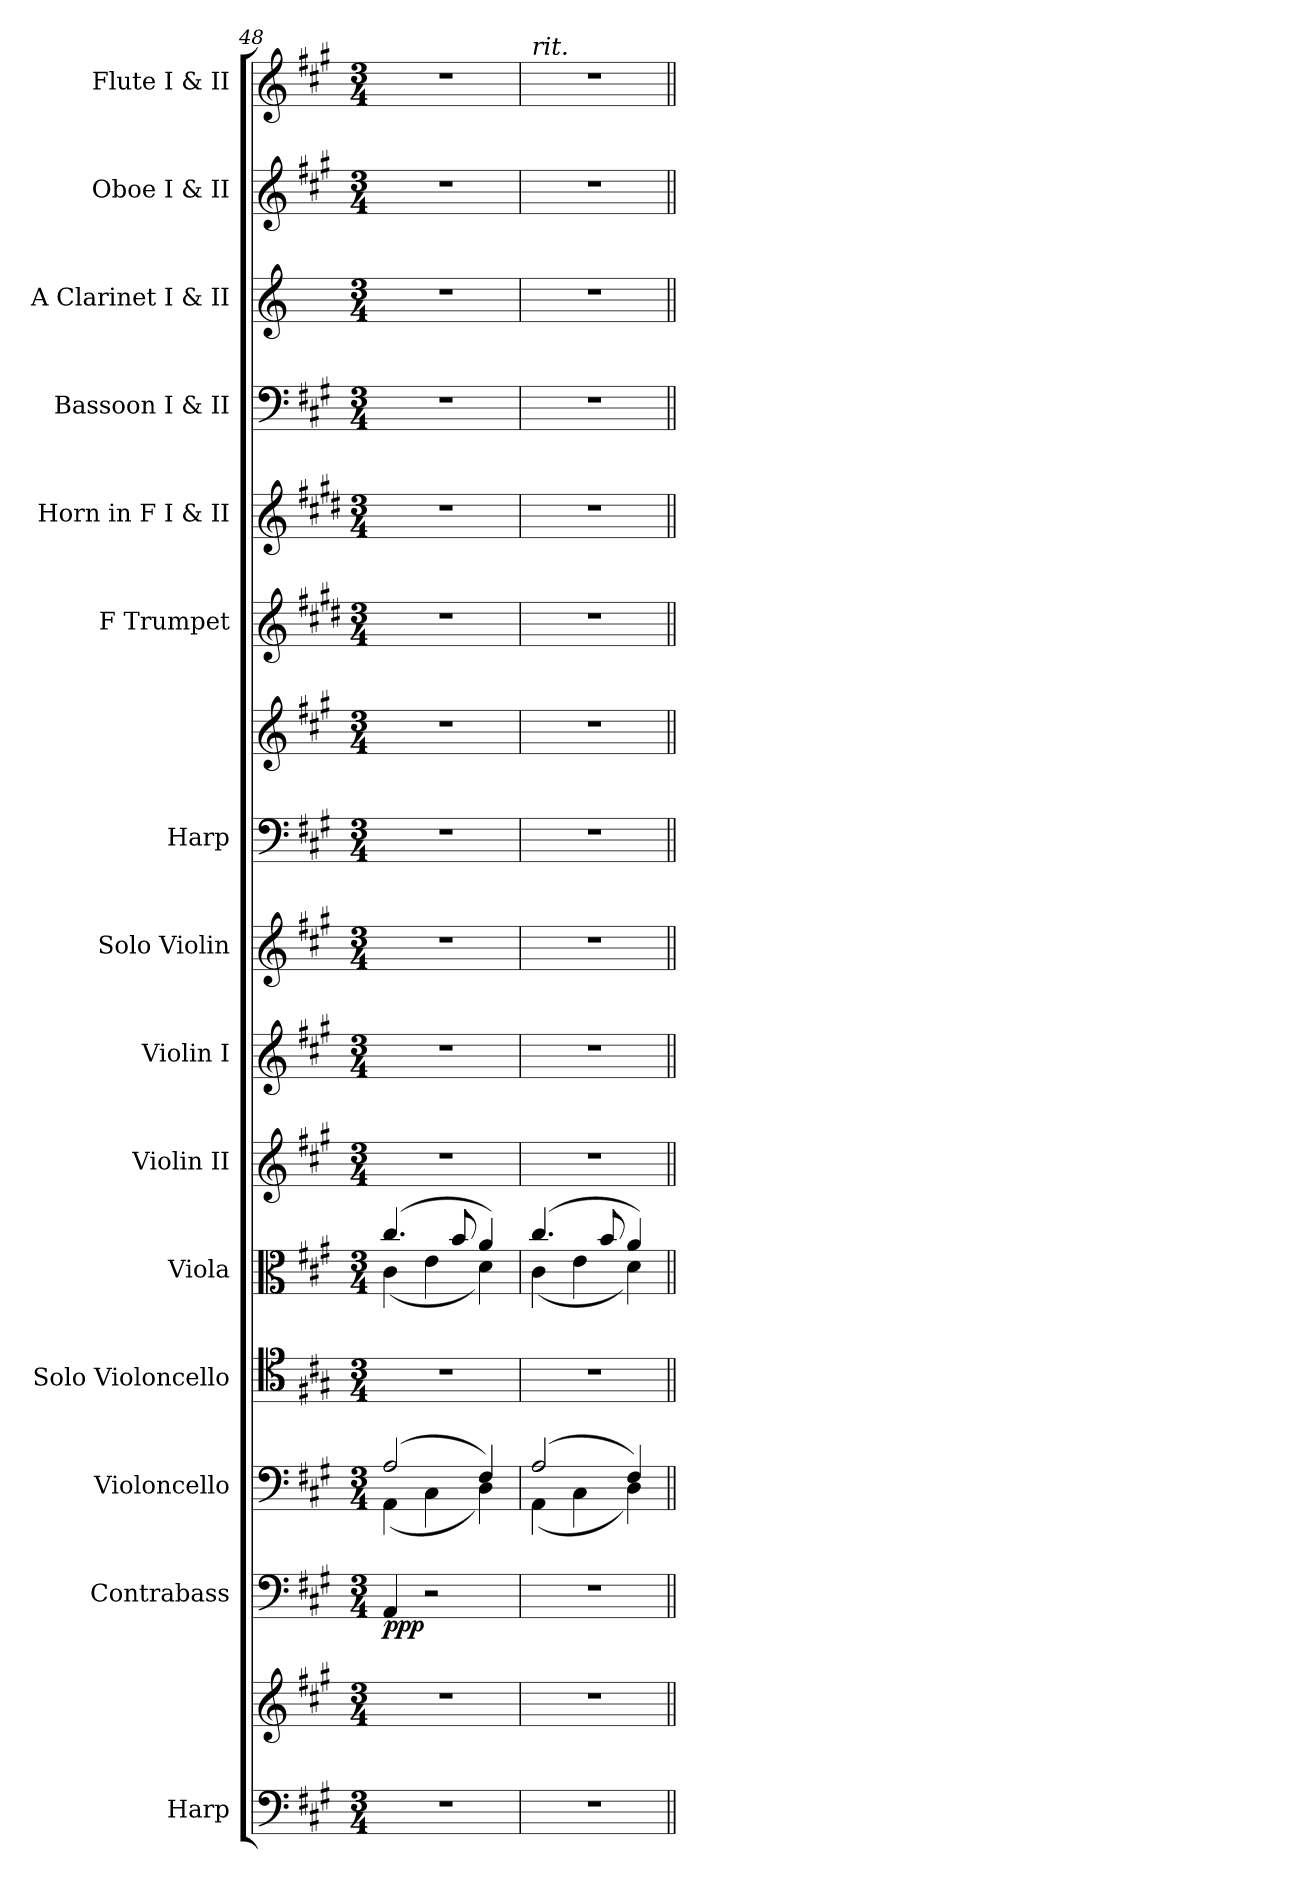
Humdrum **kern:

**kern	**kern	**kern	**dynam	**kern	**kern	**kern	**kern	**kern	**kern	**kern	**kern	**kern	**kern	**kern	**kern	**kern	**kern
*part15	*part15	*part14	*part14	*part13	*part12	*part11	*part10	*part9	*part8	*part7	*part7	*part6	*part5	*part4	*part3	*part2	*part1
*staff17	*staff16	*staff15	*staff15	*staff14	*staff13	*staff12	*staff11	*staff10	*staff9	*staff8	*staff7	*staff6	*staff5	*staff4	*staff3	*staff2	*staff1
*I"Harp	*	*I"Contrabass	*	*I"Violoncello	*I"Solo Violoncello	*I"Viola	*I"Violin II	*I"Violin I	*I"Solo Violin	*I"Harp	*	*I"F Trumpet	*I"Horn in F I &amp; II	*I"Bassoon I &amp; II	*I"A Clarinet I &amp; II	*I"Oboe I &amp; II	*I"Flute I &amp; II
*I'Hrp.	*	*I'Cb.	*	*I'Vc.	*I'Vc.	*I'Vla.	*I'Vln.	*I'Vln.	*I'Vln.	*I'Hrp.	*	*I'F Tpt.	*	*I'Bsn.	*I'A Cl.	*I'Ob.	*I'Fl.
*clefF4	*clefG2	*clefF4	*	*clefF4	*clefC4	*clefC3	*clefG2	*clefG2	*clefG2	*clefF4	*clefG2	*clefG2	*clefG2	*clefF4	*clefG2	*clefG2	*clefG2
*	*	*ITrd7c12	*	*	*	*	*	*	*	*	*	*ITrd-3c-5	*ITrd4c7	*	*ITrd2c3	*	*
*k[f#c#g#]	*k[f#c#g#]	*k[f#c#g#]	*	*k[f#c#g#]	*k[f#c#g#]	*k[f#c#g#]	*k[f#c#g#]	*k[f#c#g#]	*k[f#c#g#]	*k[f#c#g#]	*k[f#c#g#]	*k[f#c#g#]	*k[f#c#g#]	*k[f#c#g#]	*k[f#c#g#]	*k[f#c#g#]	*k[f#c#g#]
*M3/4	*M3/4	*M3/4	*	*M3/4	*M3/4	*M3/4	*M3/4	*M3/4	*M3/4	*M3/4	*M3/4	*M3/4	*M3/4	*M3/4	*M3/4	*M3/4	*M3/4
=48	=48	=48	=48	=48	=48	=48	=48	=48	=48	=48	=48	=48	=48	=48	=48	=48	=48
*	*	*	*	*^	*	*^	*	*	*	*	*	*	*	*	*	*	*
!	!	!	!LO:DY:b	!	!	!	!	!	!	!	!	!	!	!	!	!	!	!	!
2.r	2.r	4AAA/	ppp	(>2A/	(<4AA\	2.r	(>4.cc#/	(<4c#\	2.r	2.r	2.r	2.r	2.r	2.r	2.r	2.r	2.r	2.r	2.r
.	.	2r	.	.	4C#\	.	.	4e\	.	.	.	.	.	.	.	.	.	.	.
.	.	.	.	.	.	.	8b/	.	.	.	.	.	.	.	.	.	.	.	.
.	.	.	.	4F#/)	4D\)	.	4a/)	4d\)	.	.	.	.	.	.	.	.	.	.	.
=49	=49	=49	=49	=49	=49	=49	=49	=49	=49	=49	=49	=49	=49	=49	=49	=49	=49	=49	=49
*	*	*	*	*	*	*	*	*	*	*	*	*	*	*	*	*	*	*	*MM104
!	!	!	!	!	!	!	!	!	!	!	!	!	!	!	!	!	!	!	!LO:TX:a:i:t=rit.
2.r	2.r	2.r	.	(>2A/	(<4AA\	2.r	(>4.cc#/	(<4c#\	2.r	2.r	2.r	2.r	2.r	2.r	2.r	2.r	2.r	2.r	2.r
.	.	.	.	.	4C#\	.	.	4e\	.	.	.	.	.	.	.	.	.	.	.
.	.	.	.	.	.	.	8b/	.	.	.	.	.	.	.	.	.	.	.	.
.	.	.	.	4F#/)	4D\)	.	4a/)	4d\)	.	.	.	.	.	.	.	.	.	.	.
*	*	*	*	*v	*v	*	*v	*v	*	*	*	*	*	*	*	*	*	*	*
=||	=||	=||	=||	=||	=||	=||	=||	=||	=||	=||	=||	=||	=||	=||	=||	=||	=||
*-	*-	*-	*-	*-	*-	*-	*-	*-	*-	*-	*-	*-	*-	*-	*-	*-	*-
